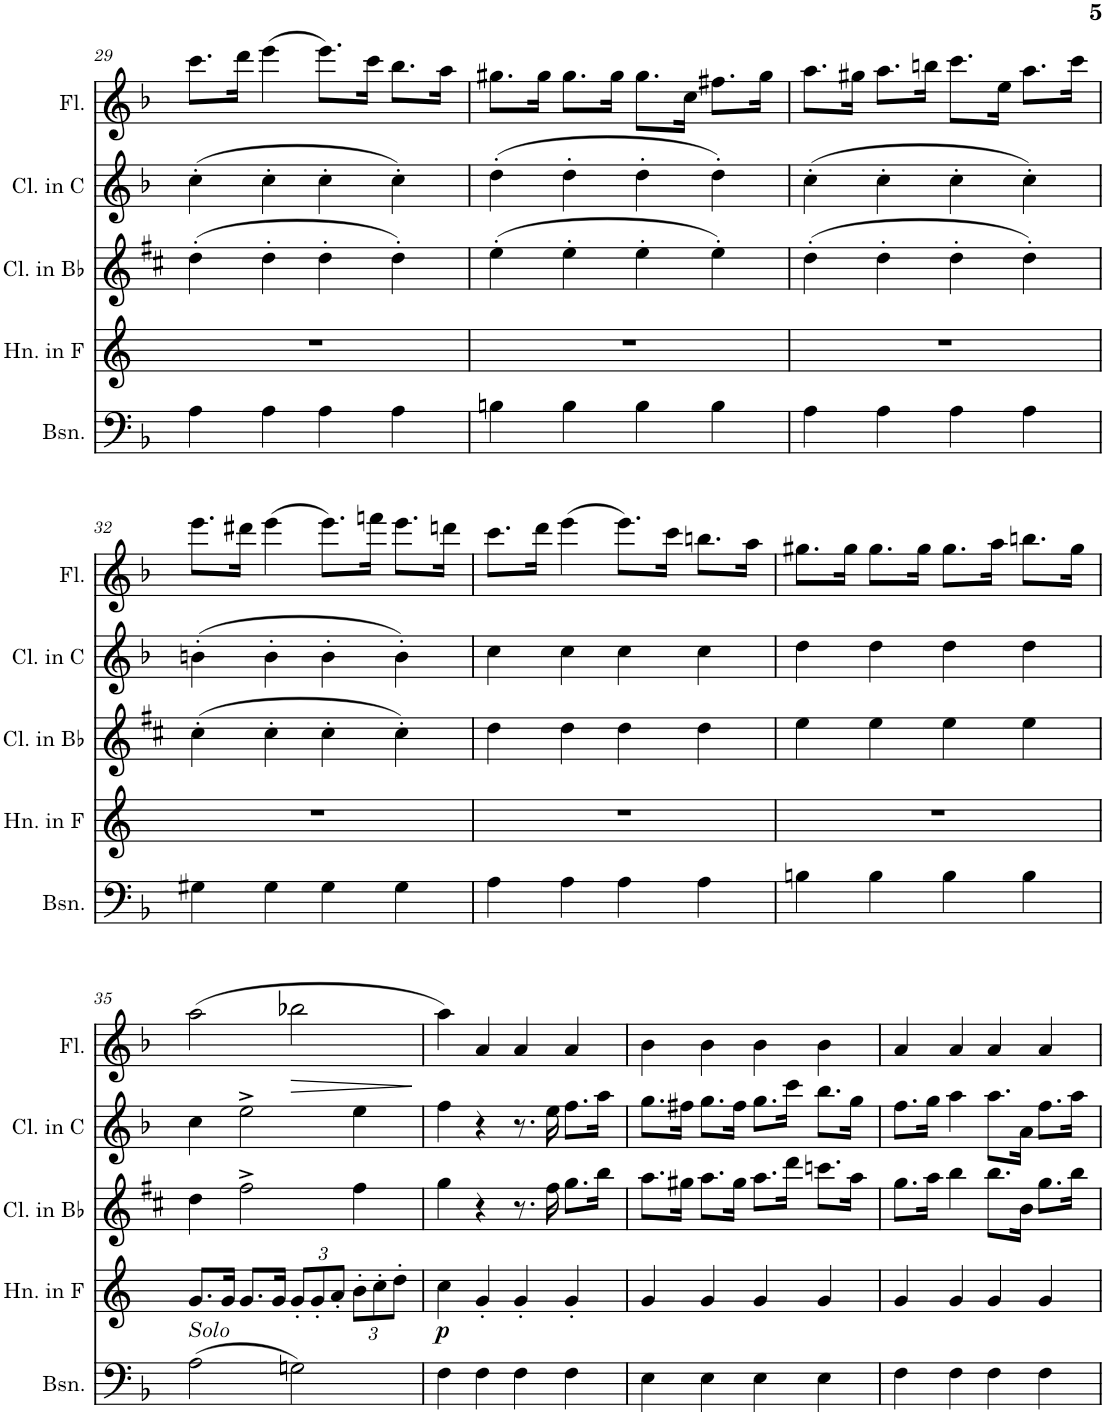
**kern	**kern	**dynam	**kern	**kern	**kern	**dynam
*part5	*part4	*part4	*part3	*part2	*part1	*part1
*staff5	*staff4	*staff4	*staff3	*staff2	*staff1	*staff1
*I"Bassoon	*I"Horn in F	*	*I"Clarinet in Bb	*I"Clarinet in C	*I"Flute	*
*I'Bsn.	*I'Hn. in F	*	*I'Cl. in Bb	*I'Cl. in C	*I'Fl.	*
!!LO:PB:g=z
*clefF4	*clefG2	*	*clefG2	*clefG2	*clefG2	*
*	*Trd4c7	*	*Trd1c2	*Trd1c2	*	*
*k[b-]	*k[]	*	*k[f#c#]	*k[b-]	*k[b-]	*
*M4/4	*M4/4	*	*M4/4	*M4/4	*M4/4	*
=29	=29	=29	=29	=29	=29	=29
4A\	1r	.	(4dd'\	(4cc'\	8.ccc\L	.
.	.	.	.	.	16ddd\Jk	.
4A\	.	.	4dd'\	4cc'\	(4eee\	.
4A\	.	.	4dd'\	4cc'\	8.eee\L)	.
.	.	.	.	.	16ccc\Jk	.
4A\	.	.	4dd'\)	4cc'\)	8.bb-\L	.
.	.	.	.	.	16aa\Jk	.
=30	=30	=30	=30	=30	=30	=30
4Bn\	1r	.	(4ee'\	(4dd'\	8.gg#X\L	.
.	.	.	.	.	16gg#\Jk	.
4B\	.	.	4ee'\	4dd'\	8.gg#\L	.
.	.	.	.	.	16gg#\Jk	.
4B\	.	.	4ee'\	4dd'\	8.gg#\L	.
.	.	.	.	.	16cc\Jk	.
4B\	.	.	4ee'\)	4dd'\)	8.ff#X\L	.
.	.	.	.	.	16gg#\Jk	.
=31	=31	=31	=31	=31	=31	=31
4A\	1r	.	(4dd'\	(4cc'\	8.aa\L	.
.	.	.	.	.	16gg#X\Jk	.
4A\	.	.	4dd'\	4cc'\	8.aa\L	.
.	.	.	.	.	16bbn\Jk	.
4A\	.	.	4dd'\	4cc'\	8.ccc\L	.
.	.	.	.	.	16ee\Jk	.
4A\	.	.	4dd'\)	4cc'\)	8.aa\L	.
.	.	.	.	.	16ccc\Jk	.
!!LO:LB:g=z
=32	=32	=32	=32	=32	=32	=32
4G#X\	1r	.	(4cc#'\	(4bn'\	8.eee\L	.
.	.	.	.	.	16ddd#X\Jk	.
4G#\	.	.	4cc#'\	4b'\	(4eee\	.
4G#\	.	.	4cc#'\	4b'\	8.eee\L)	.
.	.	.	.	.	16fffn\Jk	.
4G#\	.	.	4cc#'\)	4b'\)	8.eee\L	.
.	.	.	.	.	16dddn\Jk	.
=33	=33	=33	=33	=33	=33	=33
4A\	1r	.	4dd\	4cc\	8.ccc\L	.
.	.	.	.	.	16ddd\Jk	.
4A\	.	.	4dd\	4cc\	(4eee\	.
4A\	.	.	4dd\	4cc\	8.eee\L)	.
.	.	.	.	.	16ccc\Jk	.
4A\	.	.	4dd\	4cc\	8.bbn\L	.
.	.	.	.	.	16aa\Jk	.
=34	=34	=34	=34	=34	=34	=34
4Bn\	1r	.	4ee\	4dd\	8.gg#X\L	.
.	.	.	.	.	16gg#\Jk	.
4B\	.	.	4ee\	4dd\	8.gg#\L	.
.	.	.	.	.	16gg#\Jk	.
4B\	.	.	4ee\	4dd\	8.gg#\L	.
.	.	.	.	.	16aa\Jk	.
4B\	.	.	4ee\	4dd\	8.bbn\L	.
.	.	.	.	.	16gg#\Jk	.
!!LO:LB:g=z
=35	=35	=35	=35	=35	=35	=35
!	!LO:TX:b:i:t=Solo	!	!	!	!	!
(2A\	8.g/L	.	4dd\	4cc\	(2aa\	.
.	16g/Jk	.	.	.	.	.
.	8.g/L	.	2ff#^\	2ee^\	.	.
.	16g/Jk	.	.	.	.	.
*	*Xbrackettup	*	*	*	*	*
!	!	!	!	!	!	!LO:HP:b
2Gn\)	12g'/L	.	.	.	2bb-X\	>
.	12g'/	.	.	.	.	.
.	12a'/J	.	.	.	.	.
.	12b'\L	.	4ff#\	4ee\	.	.
.	12cc'\	.	.	.	.	.
.	12dd'\J	.	.	.	.	.
.	.	.	.	.	.	]
=36	=36	=36	=36	=36	=36	=36
!	!	!LO:DY:b	!	!	!	!
4F\	4cc\	p	4gg\	4ff\	4aa\)	.
4F\	4g'/	.	4r	4r	4a/	.
4F\	4g'/	.	8.r	8.r	4a/	.
.	.	.	16ff#\	16ee\	.	.
4F\	4g'/	.	8.gg\L	8.ff\L	4a/	.
.	.	.	16bb\Jk	16aa\Jk	.	.
=37	=37	=37	=37	=37	=37	=37
4E\	4g/	.	8.aa\L	8.gg\L	4b-\	.
.	.	.	16gg#X\Jk	16ff#X\Jk	.	.
4E\	4g/	.	8.aa\L	8.gg\L	4b-\	.
.	.	.	16gg#\Jk	16ff#\Jk	.	.
4E\	4g/	.	8.aa\L	8.gg\L	4b-\	.
.	.	.	16ddd\Jk	16ccc\Jk	.	.
4E\	4g/	.	8.cccn\L	8.bb-\L	4b-\	.
.	.	.	16aa\Jk	16gg\Jk	.	.
=38	=38	=38	=38	=38	=38	=38
4F\	4g/	.	8.gg\L	8.ff\L	4a/	.
.	.	.	16aa\Jk	16gg\Jk	.	.
4F\	4g/	.	4bb\	4aa\	4a/	.
4F\	4g/	.	8.bb\L	8.aa\L	4a/	.
.	.	.	16b\Jk	16a\Jk	.	.
4F\	4g/	.	8.gg\L	8.ff\L	4a/	.
.	.	.	16bb\Jk	16aa\Jk	.	.
=	=	=	=	=	=	=
*-	*-	*-	*-	*-	*-	*-
